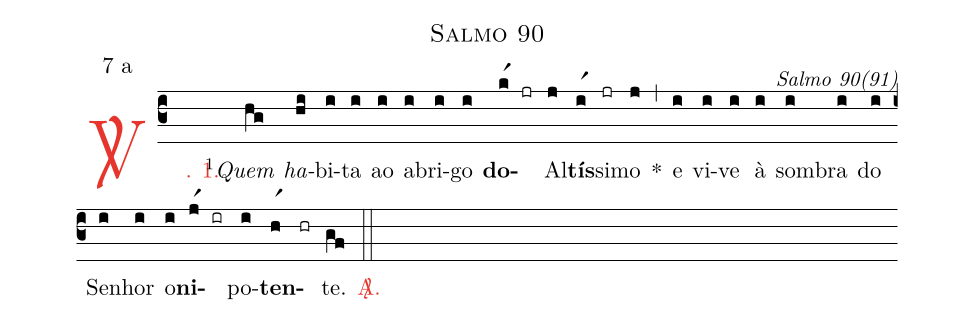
name: Salmo 90;
mode: 7;
mode-differentia: a;
commentary: Salmo 90(91);
%%
(c3)

<c><sp>V/</sp>. 1.</c>() <v>\VSup{1}</v><i>Quem</i>(hg) <i>ha</i>(hi)bi(i)ta(i) ao(i) a(i)bri(i)go(i) <b>do</b>(kr1)(jr) Al(j)<b>tís</b>(ir1)si(jr)mo(j) *(,) e(i) vi(i)ve(i) à(i) som(i)bra(i) do(i) Se(i)nhor(i) o(i)<b>ni</b>(jr1)(ir)po(i)<b>ten</b>(hr1)(hr)te.(gf)

<c><sp>A/</sp>.</c>(::)
